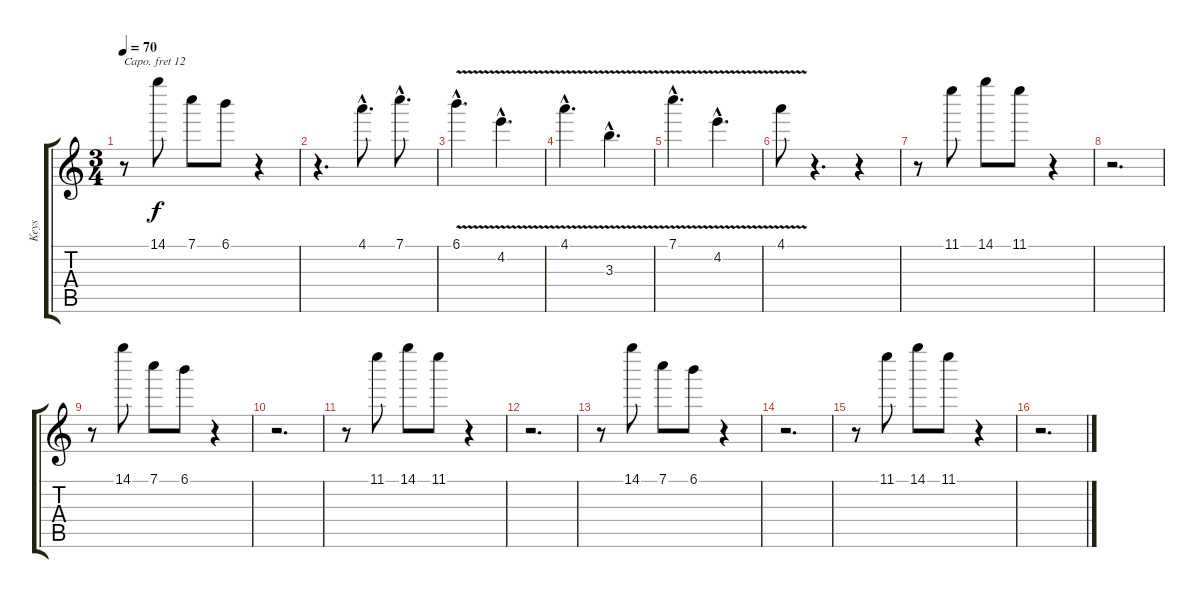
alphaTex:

\track ("Keys" "Keys") {instrument musicbox}
\staff {score tabs}
\capo 12
\tuning (F5 C5 Ab4 Eb4 Bb3 F3) {hide}
\ts (3 4)
\tempo 70
\clef g2
\ks c
r.8{dy f} 14.1.8 7.1.8 6.1.8 r.4 |
r.4{d} 4.1{hac}.8{d} 7.1{hac}.8{d} |
6.1{v hac}.4{d} 4.2{v hac}.4{d} |
4.1{v hac}.4{d} 3.3{v hac}.4{d} |
7.1{v hac}.4{d} 4.2{v hac}.4{d} |
4.1{v}.8 r.4{d} r.4 |
r.8 11.1.8 14.1.8 11.1.8 r.4 |
r.2{d} |
r.8 14.1.8 7.1.8 6.1.8 r.4 |
r.2{d} |
r.8 11.1.8 14.1.8 11.1.8 r.4 |
r.2{d} |
r.8 14.1.8 7.1.8 6.1.8 r.4 |
r.2{d} |
r.8 11.1.8 14.1.8 11.1.8 r.4 |
r.2{d}
